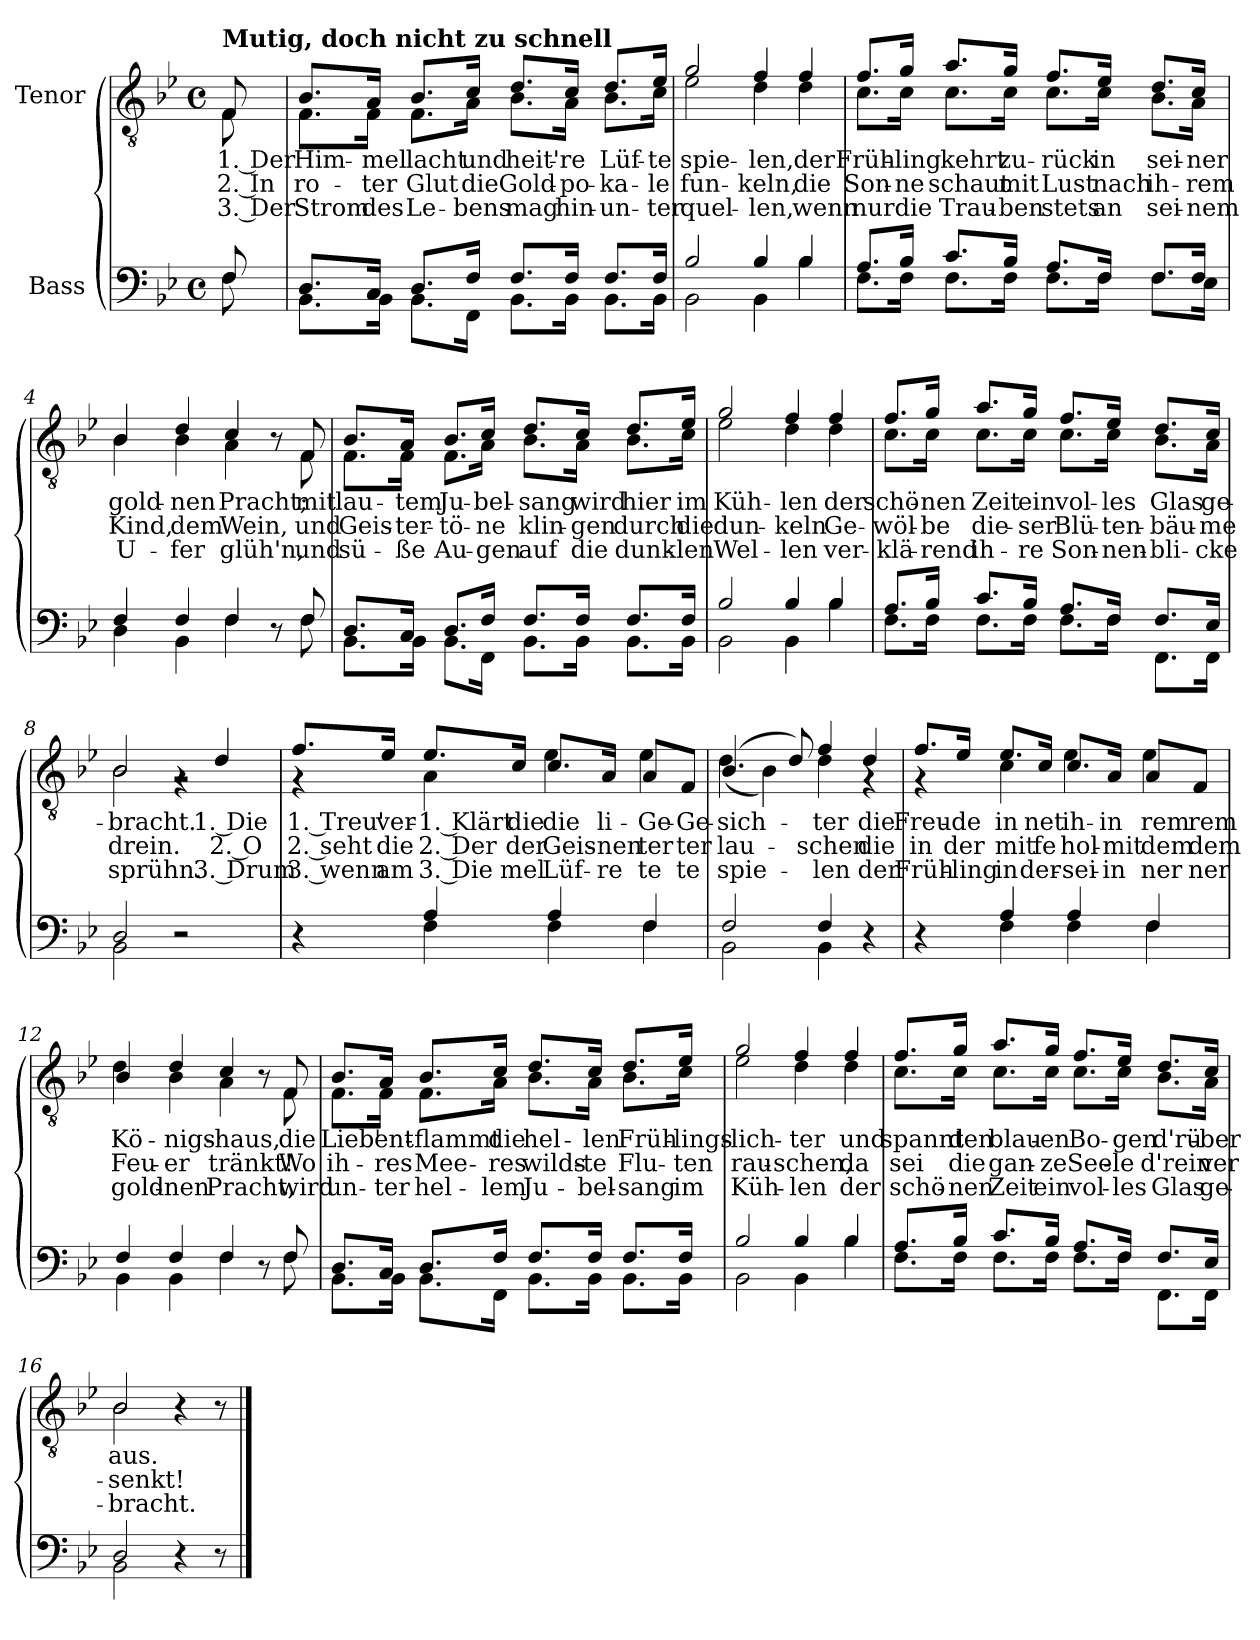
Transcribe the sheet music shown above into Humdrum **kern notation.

**kern	**kern	**text	**text	**text
*part2	*part1	*part1	*part1	*part1
*staff2	*staff1	*staff1	*staff1	*staff1
*I"Bass	*I"Tenor	*	*	*
*clefF4	*clefGv2	*	*	*
*k[b-e-]	*k[b-e-]	*	*	*
*M4/4	*M4/4	*	*	*
*met(c)	*met(c)	*	*	*
=	=	=	=	=
*^	*^	*	*	*
!	!	!LO:TX:a:B:t=Mutig, doch nicht zu schnell	!	!	!	!
8F/	8F\	8F/	8F\	1. Der	2. In	3. Der
=1	=1	=1	=1	=1	=1	=1
8.D/L	8.BB-\L	8.B-/L	8.F\L	Him-	ro-	Strom
16C/Jk	16BB-\Jk	16A/Jk	16F\Jk	-mel	-ter	des
8.D/L	8.BB-\L	8.B-/L	8.F\L	lacht	Glut	Le-
16F/Jk	16FF\Jk	16c/Jk	16A\Jk	und	die	-bens
8.F/L	8.BB-\L	8.d/L	8.B-\L	heit'-	Gold-	mag
16F/Jk	16BB-\Jk	16c/Jk	16A\Jk	-re	-po-	hin-
8.F/L	8.BB-\L	8.d/L	8.B-\L	Lüf-	-ka-	-un-
16F/Jk	16BB-\Jk	16e-/Jk	16c\Jk	-te	-le	-ter
=2	=2	=2	=2	=2	=2	=2
2B-/	2BB-\	2g/	2e-\	spie-	fun-	quel-
4B-/	4BB-\	4f/	4d\	-len,	-keln,	-len,
4B-/	4B-\	4f/	4d\	der	die	wenn
!!LO:LB:g=z	!!
=3	=3	=3	=3	=3	=3	=3
8.A/L	8.F\L	8.f/L	8.c\L	Früh-	Son-	nur
16B-/Jk	16F\Jk	16g/Jk	16c\Jk	-ling	-ne	die
8.c/L	8.F\L	8.a/L	8.c\L	kehrt	schaut	Trau-
16B-/Jk	16F\Jk	16g/Jk	16c\Jk	zu-	mit	-ben
8.A/L	8.F\L	8.f/L	8.c\L	-rück	Lust	stets
16F/Jk	16F\Jk	16e-/Jk	16c\Jk	in	nach	an
8.F/L	8.F\L	8.d/L	8.B-\L	sei-	ih-	sei-
16F/Jk	16E-\Jk	16c/Jk	16A\Jk	-ner	-rem	-nem
=4	=4	=4	=4	=4	=4	=4
4F/	4D\	4B-/	4B-\	gold-	Kind,	U-
4F/	4BB-\	4d/	4B-\	-nen	dem	-fer
4F/	4F\	4c/	4A\	Pracht;	Wein,	glüh'n,
8r	8ryy	8r	8ryy	.	.	.
8F/	8F\	8F/	8F\	mit	und	und
!!LO:LB:g=z	!!
=5	=5	=5	=5	=5	=5	=5
8.D/L	8.BB-\L	8.B-/L	8.F\L	lau-	Geis-	sü-
16C/Jk	16BB-\Jk	16A/Jk	16F\Jk	-tem	-ter-	-ße
8.D/L	8.BB-\L	8.B-/L	8.F\L	Ju-	-tö-	Au-
16F/Jk	16FF\Jk	16c/Jk	16A\Jk	-bel-	-ne	-gen
8.F/L	8.BB-\L	8.d/L	8.B-\L	-sang	klin-	auf
16F/Jk	16BB-\Jk	16c/Jk	16A\Jk	wird	-gen	die
8.F/L	8.BB-\L	8.d/L	8.B-\L	hier	durch	dunk-
16F/Jk	16BB-\Jk	16e-/Jk	16c\Jk	im	die	-len
=6	=6	=6	=6	=6	=6	=6
2B-/	2BB-\	2g/	2e-\	Küh-	dun-	Wel-
4B-/	4BB-\	4f/	4d\	-len	-keln	-len
4B-/	4B-\	4f/	4d\	der	Ge-	ver-
!!LO:LB:g=z	!!
=7	=7	=7	=7	=7	=7	=7
8.A/L	8.F\L	8.f/L	8.c\L	schö-	-wöl-	-klä-
16B-/Jk	16F\Jk	16g/Jk	16c\Jk	-nen	-be	-rend
8.c/L	8.F\L	8.a/L	8.c\L	Zeit	die-	ih-
16B-/Jk	16F\Jk	16g/Jk	16c\Jk	ein	-ser	-re
8.A/L	8.F\L	8.f/L	8.c\L	vol-	Blü-	Son-
16F/Jk	16F\Jk	16e-/Jk	16c\Jk	-les	-ten-	-nen-
8.F/L	8.FF\L	8.d/L	8.B-\L	Glas	-bäu-	-bli-
16E-/Jk	16FF\Jk	16c/Jk	16A\Jk	ge-	-me	-cke
=8	=8	=8	=8	=8	=8	=8
2D/	2BB-\	2B-/	2B-\	-bracht.	drein.	sprühn.
2r	2ryy	4rG	2rG	.	.	.
.	.	4d/	.	1. Die	2. O	3. Drum
!!LO:PB:g=z	!!
=9	=9	=9	=9	=9	=9	=9
4r	4ryy	8.f/L	4rG	1. Treu'	2. seht	3. wenn
.	.	16e-/Jk	.	ver-	die	am
4A/	4F\	8.e-/L	4A\	1. Klärt	2. Der	3. Die
.	.	16c/Jk	.	die	der	-mel
4A/	4F\	8.c/L	4e-\	die	Geis-	Lüf-
.	.	16A/Jk	.	-li-	-nen	-re
4F/	4F\	8A/L	4e-\	Ge-	-ter	-te
.	.	8F/J	.	Ge-	-ter	-te
=10	=10	=10	=10	=10	=10	=10
2F/	2BB-\	(4.B-/	(4d\	-sich-	lau-	spie-
.	.	.	4B-\)	.	.	.
.	.	8d/)	.	.	.	.
4F/	4BB-\	4f/	4d\	-ter	-schen	-len
4r	4ryy	4d/	4rG	die	die	der
!!LO:LB:g=z	!!
=11	=11	=11	=11	=11	=11	=11
4r	4ryy	8.f/L	4rG	Freu-	in	Früh-
.	.	16e-/Jk	.	-de	der	-ling
4A/	4F\	8.e-/L	4c\	in	mit	in
.	.	16c/Jk	.	-net	-fe	-der-
4A/	4F\	8.c/L	4e-\	ih-	hol-	sei-
.	.	16A/Jk	.	in	mit	in
4F/	4F\	8A/L	4e-\	-rem	-dem	-ner
.	.	8F/J	.	-rem	-dem	-ner
=12	=12	=12	=12	=12	=12	=12
4F/	4BB-\	4B-/	4d\	Kö-	Feu-	gold-
4F/	4BB-\	4d/	4B-\	-nigs-	-er	-nen
4F/	4F\	4c/	4A\	-haus,	tränkt!	Pracht,
8r	8ryy	8r	8ryy	.	.	.
8F/	8F\	8F/	8F\	die	Wo	wird
!!LO:LB:g=z	!!
=13	=13	=13	=13	=13	=13	=13
8.D/L	8.BB-\L	8.B-/L	8.F\L	Lieb'	ih-	un-
16C/Jk	16BB-\Jk	16A/Jk	16F\Jk	ent-	-res	-ter
8.D/L	8.BB-\L	8.B-/L	8.F\L	-flammt	Mee-	hel-
16F/Jk	16FF\Jk	16c/Jk	16A\Jk	die	-res	-lem
8.F/L	8.BB-\L	8.d/L	8.B-\L	hel-	wilds-	Ju-
16F/Jk	16BB-\Jk	16c/Jk	16A\Jk	-len	-te	-bel-
8.F/L	8.BB-\L	8.d/L	8.B-\L	Früh-	Flu-	-sang
16F/Jk	16BB-\Jk	16e-/Jk	16c\Jk	-lings-	-ten	im
=14	=14	=14	=14	=14	=14	=14
2B-/	2BB-\	2g/	2e-\	-lich-	rau-	Küh-
4B-/	4BB-\	4f/	4d\	-ter	-schen,	-len
4B-/	4B-\	4f/	4d\	und	da	der
!!LO:LB:g=z	!!
=15	=15	=15	=15	=15	=15	=15
8.A/L	8.F\L	8.f/L	8.c\L	spannt	sei	schö-
16B-/Jk	16F\Jk	16g/Jk	16c\Jk	den	die	-nen
8.c/L	8.F\L	8.a/L	8.c\L	blau-	gan-	Zeit
16B-/Jk	16F\Jk	16g/Jk	16c\Jk	-en	-ze	ein
8.A/L	8.F\L	8.f/L	8.c\L	Bo-	See-	vol-
16F/Jk	16F\Jk	16e-/Jk	16c\Jk	-gen	-le	-les
8.F/L	8.FF\L	8.d/L	8.B-\L	d'rü-	d'rein	Glas
16E-/Jk	16FF\Jk	16c/Jk	16A\Jk	-ber	ver-	ge-
=16	=16	=16	=16	=16	=16	=16
2D/	2BB-\	2B-/	2B-\	aus.	-senkt!	-bracht.
4r	4ryy	4r	4ryy	.	.	.
8r	8ryy	8r	8ryy	.	.	.
*v	*v	*	*	*	*	*
*	*v	*v	*	*	*
==	==	==	==	==
*-	*-	*-	*-	*-
